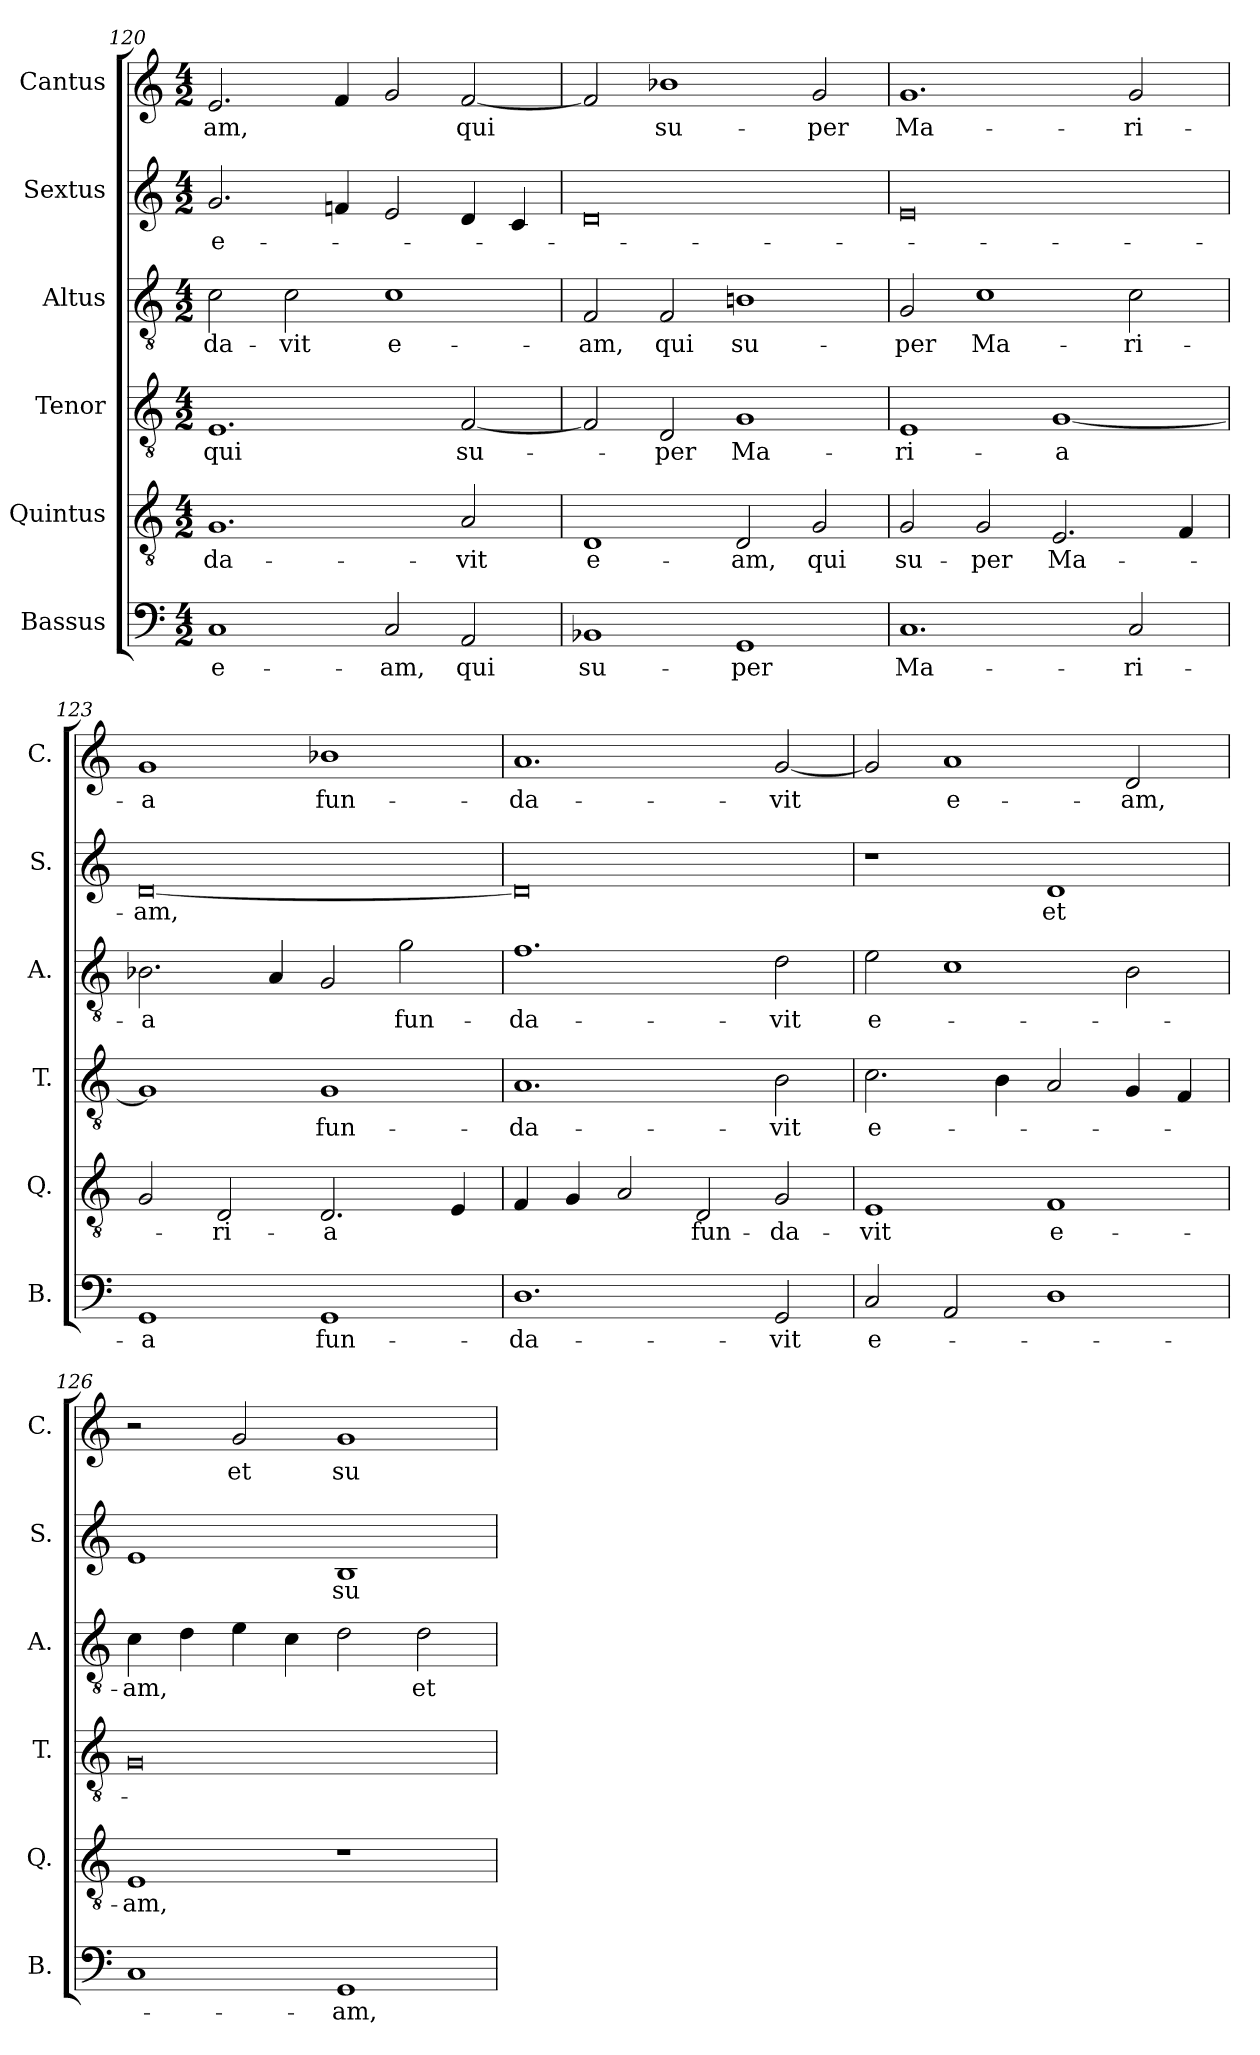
**kern	**text	**kern	**text	**kern	**text	**kern	**text	**kern	**text	**kern	**text
*part6	*part6	*part5	*part5	*part4	*part4	*part3	*part3	*part2	*part2	*part1	*part1
*staff6	*staff6	*staff5	*staff5	*staff4	*staff4	*staff3	*staff3	*staff2	*staff2	*staff1	*staff1
*I"Bassus	*	*I"Quintus	*	*I"Tenor	*	*I"Altus	*	*I"Sextus	*	*I"Cantus	*
*I'B.	*	*I'Q.	*	*I'T.	*	*I'A.	*	*I'S.	*	*I'C.	*
*clefF4	*	*clefGv2	*	*clefGv2	*	*clefGv2	*	*clefG2	*	*clefG2	*
*k[]	*	*k[]	*	*k[]	*	*k[]	*	*k[]	*	*k[]	*
*M4/2	*	*M4/2	*	*M4/2	*	*M4/2	*	*M4/2	*	*M4/2	*
=120	=120	=120	=120	=120	=120	=120	=120	=120	=120	=120	=120
1C	e-	1.G	-da-	1.E	qui	2c\	-da-	2.g/	e-	2.e/	-am,
.	.	.	.	.	.	2c\	-vit	.	.	.	.
.	.	.	.	.	.	.	.	4fn/	.	4f/	.
2C/	-am,	.	.	.	.	1c	e-	2e/	.	2g/	.
2AA/	qui	2A/	-vit	[2F/	su-	.	.	4d/	.	[2f/	qui
.	.	.	.	.	.	.	.	4c/	.	.	.
=121	=121	=121	=121	=121	=121	=121	=121	=121	=121	=121	=121
1BB-X	su-	1D	e-	2F/]	.	2F/	-am,	0d	.	2f/]	.
.	.	.	.	2D/	-per	2F/	qui	.	.	1b-X	su-
1GG	-per	2D/	-am,	1G	Ma-	1Bn	su-	.	.	.	.
.	.	2G/	qui	.	.	.	.	.	.	2g/	-per
!!LO:PB:g=z
=122	=122	=122	=122	=122	=122	=122	=122	=122	=122	=122	=122
1.C	Ma-	2G/	su-	1E	-ri-	2G/	-per	0e	.	1.g	Ma-
.	.	2G/	-per	.	.	1c	Ma-	.	.	.	.
.	.	2.E/	Ma-	[1G	-a	.	.	.	.	.	.
2C/	-ri-	.	.	.	.	2c\	-ri-	.	.	2g/	-ri-
.	.	4F/	.	.	.	.	.	.	.	.	.
=123	=123	=123	=123	=123	=123	=123	=123	=123	=123	=123	=123
*k[]	*	*k[]	*	*k[]	*	*k[]	*	*k[]	*	*k[]	*
1GG	-a	2G/	.	1G]	.	2.B-X\	-a	[0d	-am,	1g	-a
.	.	2D/	-ri-	.	.	.	.	.	.	.	.
.	.	.	.	.	.	4A/	.	.	.	.	.
1GG	fun-	2.D/	-a	1G	fun-	2G/	.	.	.	1b-X	fun-
.	.	.	.	.	.	2g\	fun-	.	.	.	.
.	.	4E/	.	.	.	.	.	.	.	.	.
=124	=124	=124	=124	=124	=124	=124	=124	=124	=124	=124	=124
1.D	-da-	4F/	.	1.A	-da-	1.f	-da-	0d]	.	1.a	-da-
.	.	4G/	.	.	.	.	.	.	.	.	.
.	.	2A/	.	.	.	.	.	.	.	.	.
.	.	2D/	fun-	.	.	.	.	.	.	.	.
2GG/	-vit	2G/	-da-	2B\	-vit	2d\	-vit	.	.	[2g/	-vit
=125	=125	=125	=125	=125	=125	=125	=125	=125	=125	=125	=125
2C/	e-	1E	-vit	2.c\	e-	2e\	e-	1r	.	2g/]	.
2AA/	.	.	.	.	.	1c	.	.	.	1a	e-
.	.	.	.	4B\	.	.	.	.	.	.	.
1D	.	1F	e-	2A/	.	.	.	1d	et	.	.
.	.	.	.	4G/	.	2B\	.	.	.	2d/	-am,
.	.	.	.	4F/	.	.	.	.	.	.	.
=126	=126	=126	=126	=126	=126	=126	=126	=126	=126	=126	=126
1C	.	1E	-am,	0G	.	4c\	-am,	1e	.	2r	.
.	.	.	.	.	.	4d\	.	.	.	.	.
.	.	.	.	.	.	4e\	.	.	.	2g/	et
.	.	.	.	.	.	4c\	.	.	.	.	.
1GG	-am,	1r	.	.	.	2d\	.	1B	su-	1g	su-
.	.	.	.	.	.	2d\	et	.	.	.	.
=	=	=	=	=	=	=	=	=	=	=	=
*-	*-	*-	*-	*-	*-	*-	*-	*-	*-	*-	*-
